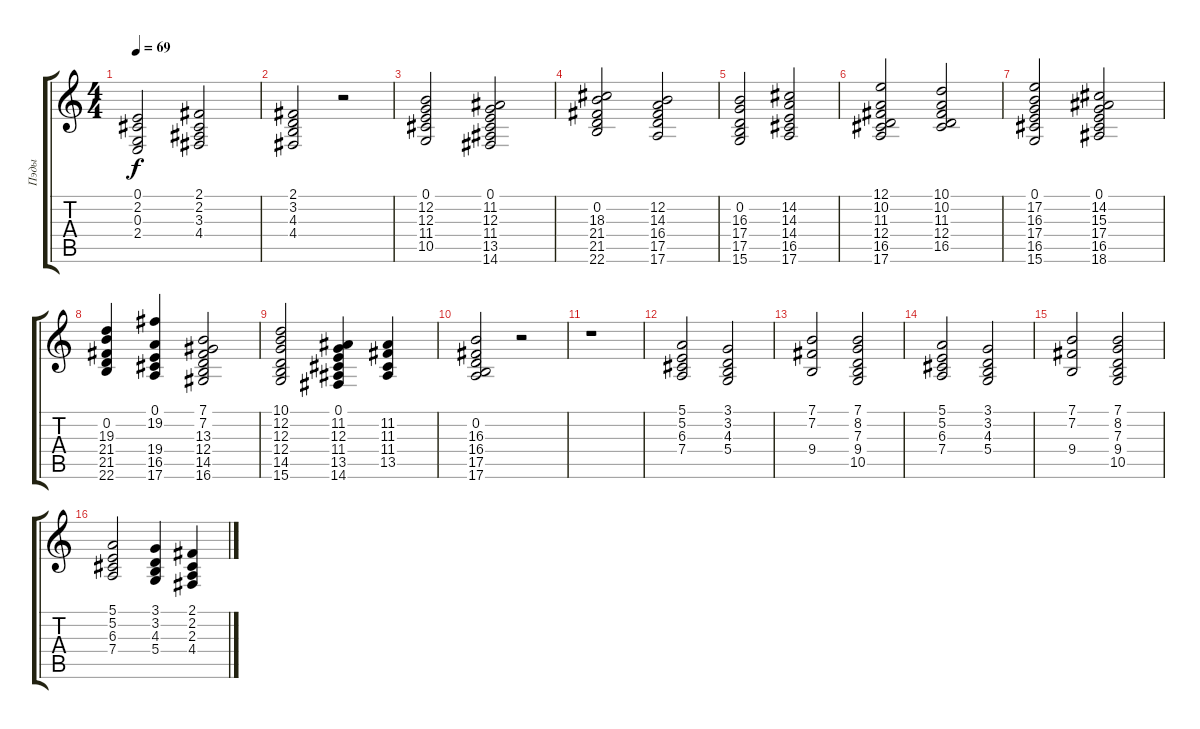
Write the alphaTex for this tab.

\track ("Пэды" "Пэды") {instrument pad2warm}
\staff {score tabs}
\tuning (E4 B3 G3 D3 A2 E2) {hide}
\ts (4 4)
\tempo 69
\clef g2
\ks c
(0.1 2.2 0.3 2.4).2{dy f} (2.1 2.2 3.3 4.4).2 |
(2.1 3.2 4.3 4.4).2 r.2 |
(0.1 12.2 12.3 11.4 10.5).2 (0.1 11.2 12.3 11.4 13.5 14.6).2 |
(0.2 18.3 21.4 21.5 22.6).2 (12.2 14.3 16.4 17.5 17.6).2 |
(0.2 16.3 17.4 17.5 15.6).2 (14.2 14.3 14.4 16.5 17.6).2 |
(12.1 10.2 11.3 12.4 16.5 17.6).2 (10.1 10.2 11.3 12.4 16.5).2 |
(0.1 17.2 16.3 17.4 16.5 15.6).2 (0.1 14.2 15.3 17.4 16.5 18.6).2 |
(0.2 19.3 21.4 21.5 22.6).4 (0.1 19.2 19.4 16.5 17.6).4 (7.1 7.2 13.3 12.4 14.5 16.6).2 |
(10.1 12.2 12.3 12.4 14.5 15.6).2 (0.1 11.2 12.3 11.4 13.5 14.6).4 (11.2 11.3 11.4 13.5).4 |
(0.2 16.3 16.4 17.5 17.6).2 r.2 |
r.1 |
(5.1 5.2 6.3 7.4).2 (3.1 3.2 4.3 5.4).2 |
(7.1 7.2 9.4).2 (7.1 8.2 7.3 9.4 10.5).2 |
(5.1 5.2 6.3 7.4).2 (3.1 3.2 4.3 5.4).2 |
(7.1 7.2 9.4).2 (7.1 8.2 7.3 9.4 10.5).2 |
(5.1 5.2 6.3 7.4).2 (3.1 3.2 4.3 5.4).4 (2.1 2.2 2.3 4.4).4
